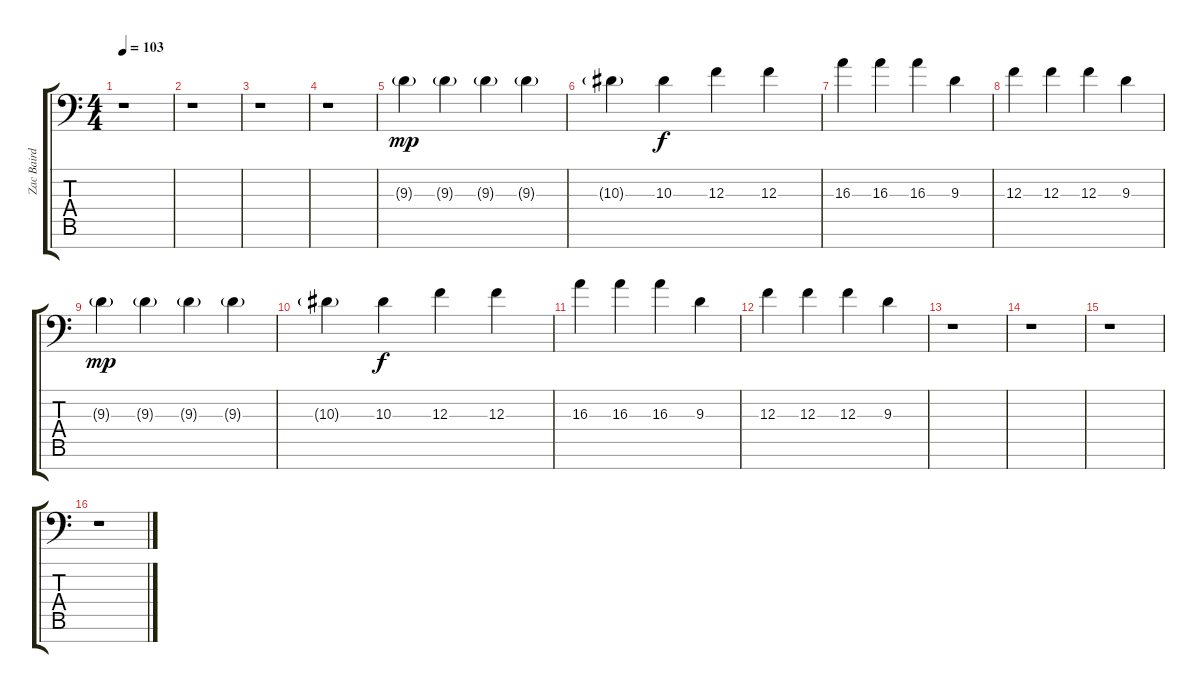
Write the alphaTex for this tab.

\track ("Zac Baird" "Zac Baird") {instrument dulcimer}
\staff {score tabs}
\tuning (D4 A3 F3 C3 G2 D2 A1) {hide}
\ts (4 4)
\tempo 103
\clef f4
\ks c
r.1{dy mp instrument dulcimer} |
r.1 |
r.1 |
r.1 |
9.3{g}.4 9.3{g}.4 9.3{g}.4 9.3{g}.4 |
10.3{g}.4 10.3.4{dy f} 12.3.4 12.3.4 |
16.3.4 16.3.4 16.3.4 9.3.4 |
12.3.4 12.3.4 12.3.4 9.3.4 |
9.3{g}.4{dy mp} 9.3{g}.4 9.3{g}.4 9.3{g}.4 |
10.3{g}.4 10.3.4{dy f} 12.3.4 12.3.4 |
16.3.4 16.3.4 16.3.4 9.3.4 |
12.3.4 12.3.4 12.3.4 9.3.4 |
r.1 |
r.1 |
r.1 |
r.1
